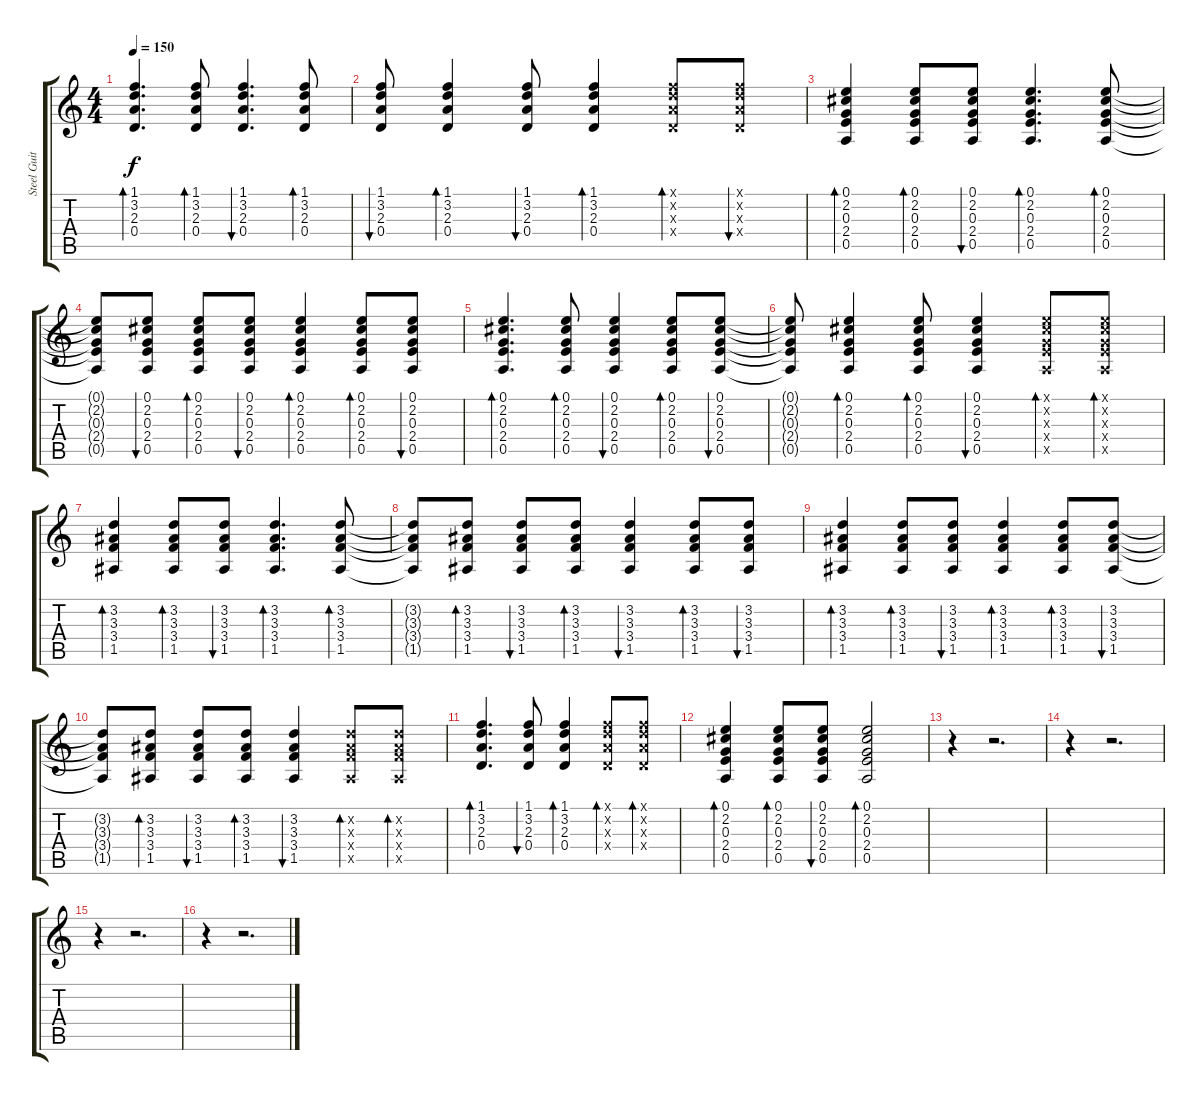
\track ("Steel Guitar" "Steel Guit") {instrument acousticguitarsteel}
\staff {score tabs}
\tuning (E4 B3 G3 D3 A2 D2) {hide}
\ts (4 4)
\tempo 150
\clef g2
\ks c
(1.1 3.2 2.3 0.4).4{d bd 30 dy f} (1.1 3.2 2.3 0.4).8{bd 30} (1.1 3.2 2.3 0.4).4{d bu 30} (1.1 3.2 2.3 0.4).8{bd 30} |
(1.1 3.2 2.3 0.4).8{bu 30} (1.1 3.2 2.3 0.4).4{bd 30} (1.1 3.2 2.3 0.4).8{bu 30} (1.1 3.2 2.3 0.4).4{bd 30} (1.1{x} 3.2{x} 2.3{x} 0.4{x}).8{bd 30} (1.1{x} 3.2{x} 2.3{x} 0.4{x}).8{bu 30} |
(0.1 2.2 0.3 2.4 0.5).4{bd 30} (0.1 2.2 0.3 2.4 0.5).8{bd 30} (0.1 2.2 0.3 2.4 0.5).8{bu 30} (0.1 2.2 0.3 2.4 0.5).4{d bd 30} (0.1 2.2 0.3 2.4 0.5).8{bd 30} |
(0.1{t} 2.2{t} 0.3{t} 2.4{t} 0.5{t}).8 (0.1 2.2 0.3 2.4 0.5).8{bu 30} (0.1 2.2 0.3 2.4 0.5).8{bd 30} (0.1 2.2 0.3 2.4 0.5).8{bu 30} (0.1 2.2 0.3 2.4 0.5).4{bd 30} (0.1 2.2 0.3 2.4 0.5).8{bd 30} (0.1 2.2 0.3 2.4 0.5).8{bu 30} |
(0.1 2.2 0.3 2.4 0.5).4{d bd 30} (0.1 2.2 0.3 2.4 0.5).8{bd 30} (0.1 2.2 0.3 2.4 0.5).4{bu 30} (0.1 2.2 0.3 2.4 0.5).8{bd 30} (0.1 2.2 0.3 2.4 0.5).8{bu 30} |
(0.1{t} 2.2{t} 0.3{t} 2.4{t} 0.5{t}).8 (0.1 2.2 0.3 2.4 0.5).4{bd 30} (0.1 2.2 0.3 2.4 0.5).8{bd 30} (0.1 2.2 0.3 2.4 0.5).4{bu 30} (0.1{x} 2.2{x} 0.3{x} 2.4{x} 0.5{x}).8{bd 30} (0.1{x} 2.2{x} 0.3{x} 2.4{x} 0.5{x}).8{bd 30} |
(3.2 3.3 3.4 1.5).4{bd 30} (3.2 3.3 3.4 1.5).8{bd 30} (3.2 3.3 3.4 1.5).8{bu 30} (3.2 3.3 3.4 1.5).4{d bd 30} (3.2 3.3 3.4 1.5).8{bd 30} |
(3.2{t} 3.3{t} 3.4{t} 1.5{t}).8 (3.2 3.3 3.4 1.5).8{bd 30} (3.2 3.3 3.4 1.5).8{bu 30} (3.2 3.3 3.4 1.5).8{bd 30} (3.2 3.3 3.4 1.5).4{bu 30} (3.2 3.3 3.4 1.5).8{bd 30} (3.2 3.3 3.4 1.5).8{bu 30} |
(3.2 3.3 3.4 1.5).4{bd 30} (3.2 3.3 3.4 1.5).8{bd 30} (3.2 3.3 3.4 1.5).8{bu 30} (3.2 3.3 3.4 1.5).4{bd 30} (3.2 3.3 3.4 1.5).8{bd 30} (3.2 3.3 3.4 1.5).8{bu 30} |
(3.2{t} 3.3{t} 3.4{t} 1.5{t}).8 (3.2 3.3 3.4 1.5).8{bd 30} (3.2 3.3 3.4 1.5).8{bu 30} (3.2 3.3 3.4 1.5).8{bd 30} (3.2 3.3 3.4 1.5).4{bu 30} (3.2{x} 3.3{x} 3.4{x} 1.5{x}).8{bd 30} (3.2{x} 3.3{x} 3.4{x} 1.5{x}).8{bd 30} |
(1.1 3.2 2.3 0.4).4{d bd 30} (1.1 3.2 2.3 0.4).8{bu 30} (1.1 3.2 2.3 0.4).4{bd 30} (1.1{x} 3.2{x} 2.3{x} 0.4{x}).8{bd 30} (1.1{x} 3.2{x} 2.3{x} 0.4{x}).8{bd 30} |
(0.1 2.2 0.3 2.4 0.5).4{bd 30} (0.1 2.2 0.3 2.4 0.5).8{bd 30} (0.1 2.2 0.3 2.4 0.5).8{bu 30} (0.1 2.2 0.3 2.4 0.5).2{bd 30} |
r.4 r.2{d} |
r.4 r.2{d} |
r.4 r.2{d} |
r.4 r.2{d}
